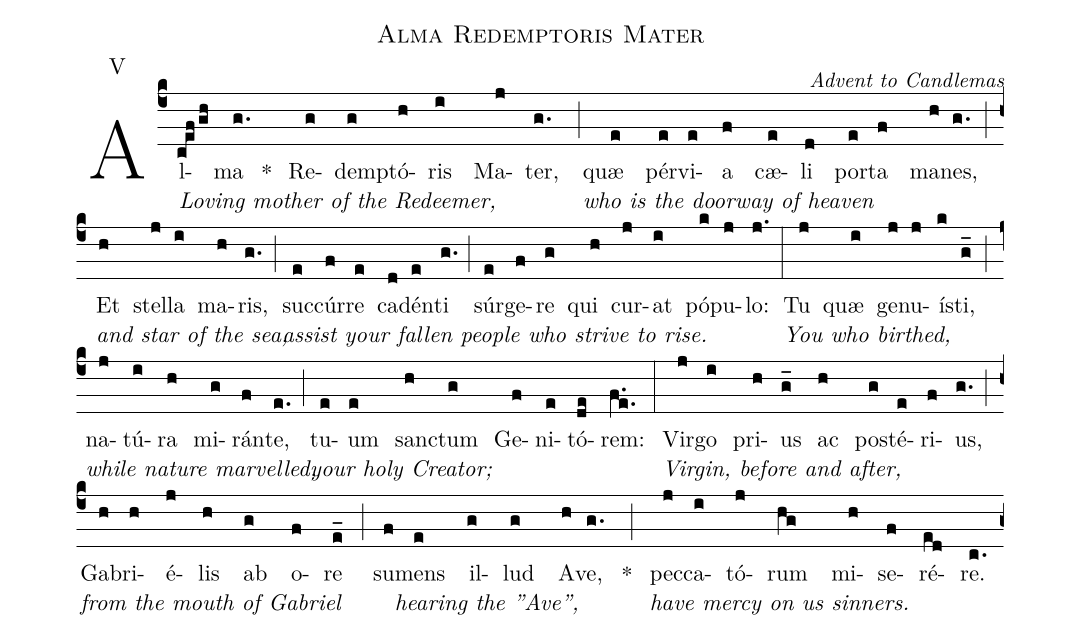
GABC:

name: Alma Redemptoris Mater;
commentary: Advent to Candlemas;
annotation: V;
%%
(c4) Al[Loving mother of the Redeemer,](cefgh)ma(g.) *() Re(g)demp(g)tó(h)ris(i) Ma(j)ter,(g.) (;)
quæ[who is the doorway of heaven](e) pér(e)vi(e)a(f) cæ(e)li(d) por(e)ta(f) ma(h)nes,(g.) (;z)
Et[and star of the sea,](h) stel(j)la(i) ma(h)ris,(g.) (;)
suc[assist your fallen people who strive to rise.](e)cúr(f)re(e) ca(d)dén(e)ti(g.) (;)
súr(e)ge(f)re(g) qui(h) cur(j)at(i) pó(k)pu(j)lo:(j.) (:)
Tu[You who birthed,](j) quæ(i) ge(j)nu(j)í(k)sti,(g_) (;z)
na[while nature marvelled,](j)tú(i)ra(h) mi(g)rán(f)te,(e.) (;)
tu[your holy Creator;](e)um(e) sanc(h)tum(g) Ge(f)ni(e)tó(de)rem:(f.e.) (:)
Vir[Virgin, before and after,](j)go(i) pri(h)us(g_) ac(h) po(g)sté(e)ri(f)us,(g.) (;z)
Gab[from the mouth of Gabriel](h)ri(h)é(j)lis(h) ab(g) o(f)re(e_) (;)
su(f)mens[hearing the "Ave",](e) il(g)lud(g) A(h)ve,(g.) *(;)
pec[have mercy on us sinners.](j)ca(i)tó(j)rum(hg) mi(h)se(f)ré(ed)re.(c.) (z::)
